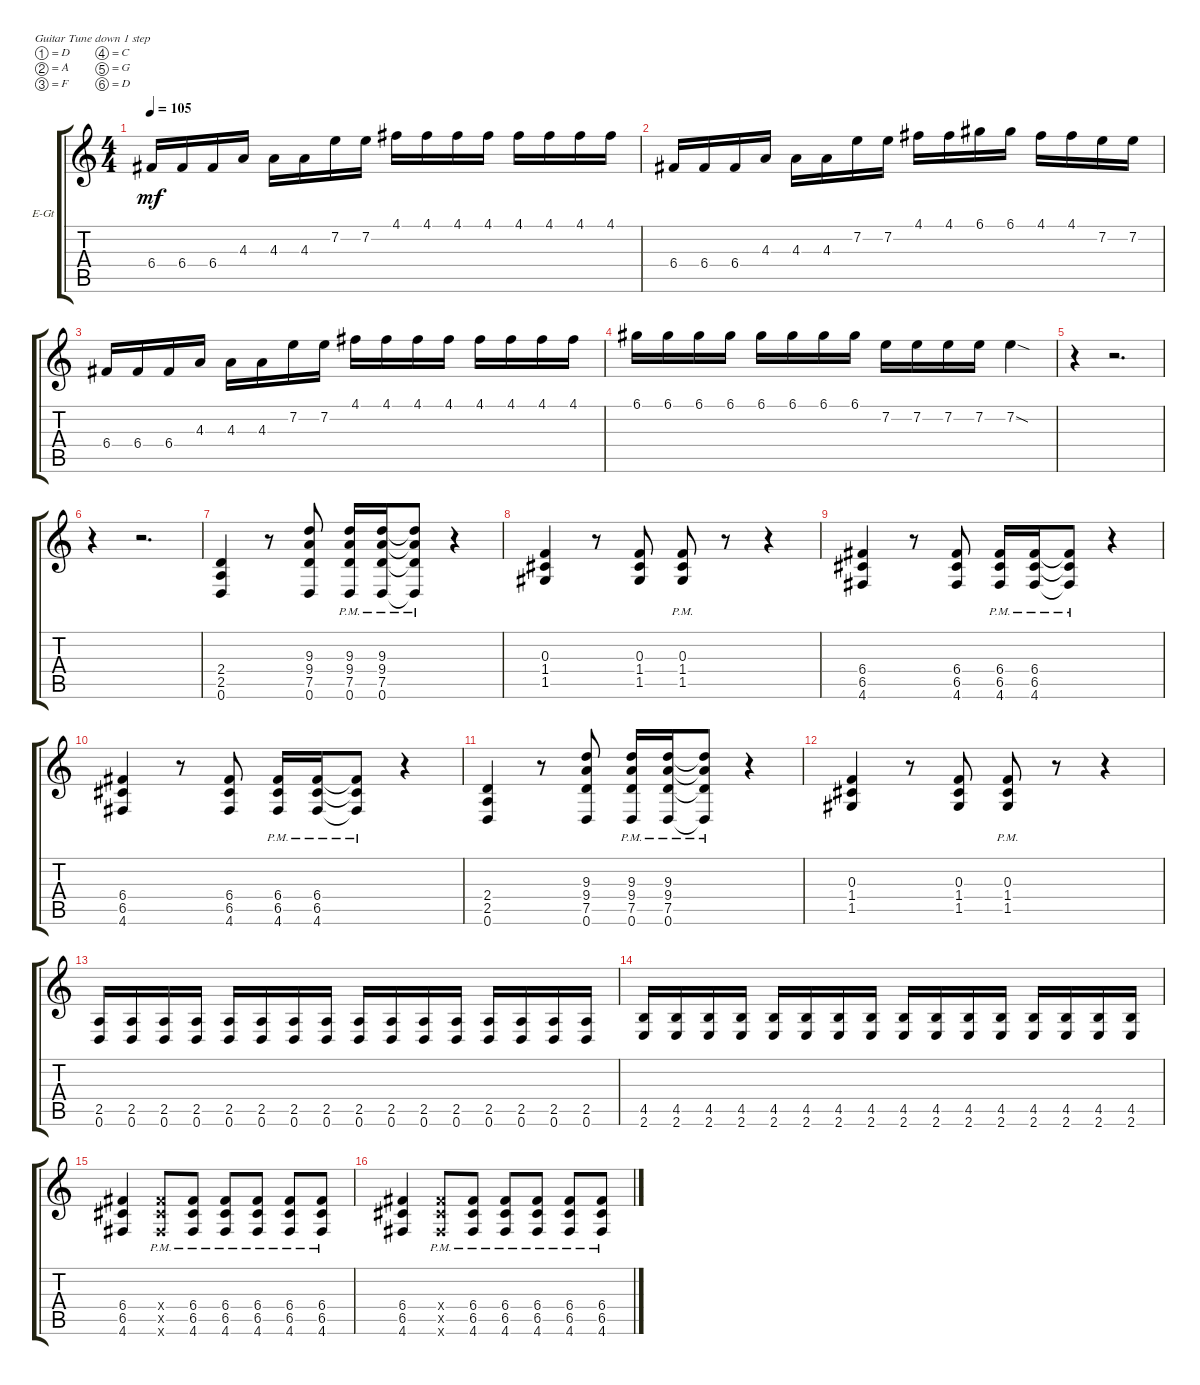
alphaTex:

\bracketExtendMode groupsimilarinstruments
\firstSystemTrackNameOrientation horizontal
\otherSystemsTrackNameOrientation horizontal
\track ("Electric Guitar" "E-Gt") {instrument distortionguitar}
\staff {score tabs}
\tuning (D4 A3 F3 C3 G2 D2)
\ts (4 4)
\tempo 105
\clef g2
\ks c
6.4.16{dy mf} 6.4.16 6.4.16 4.3.16 4.3.16 4.3.16 7.2.16 7.2.16 4.1.16 4.1.16 4.1.16 4.1.16 4.1.16 4.1.16 4.1.16 4.1.16 |
6.4.16 6.4.16 6.4.16 4.3.16 4.3.16 4.3.16 7.2.16 7.2.16 4.1.16 4.1.16 6.1.16 6.1.16 4.1.16 4.1.16 7.2.16 7.2.16 |
6.4.16 6.4.16 6.4.16 4.3.16 4.3.16 4.3.16 7.2.16 7.2.16 4.1.16 4.1.16 4.1.16 4.1.16 4.1.16 4.1.16 4.1.16 4.1.16 |
6.1.16 6.1.16 6.1.16 6.1.16 6.1.16 6.1.16 6.1.16 6.1.16 7.2.16 7.2.16 7.2.16 7.2.16 7.2{sod}.4 |
r.4 r.2{d} |
r.4 r.2{d} |
(2.4 2.5 0.6).4 r.8 (9.3 9.4 7.5 0.6).8 (9.3 9.4{pm} 7.5{pm} 0.6{pm}).16 (9.3 9.4{pm} 7.5{pm} 0.6{pm}).16 (9.3{t} 9.4{pm t} 7.5{pm t} 0.6{pm t}).8 r.4 |
(0.3 1.4 1.5).4 r.8 (0.3 1.4 1.5).8 (0.3 1.4{pm} 1.5{pm}).8 r.8 r.4 |
(6.4 6.5 4.6).4 r.8 (6.4 6.5 4.6).8 (6.4{pm} 6.5{pm} 4.6{pm}).16 (6.4{pm} 6.5{pm} 4.6{pm}).16 (6.4{pm t} 6.5{pm t} 4.6{pm t}).8 r.4 |
(6.4 6.5 4.6).4 r.8 (6.4 6.5 4.6).8 (6.4{pm} 6.5{pm} 4.6{pm}).16 (6.4{pm} 6.5{pm} 4.6{pm}).16 (6.4{pm t} 6.5{pm t} 4.6{pm t}).8 r.4 |
(2.4 2.5 0.6).4 r.8 (9.3 9.4 7.5 0.6).8 (9.3 9.4{pm} 7.5{pm} 0.6{pm}).16 (9.3 9.4{pm} 7.5{pm} 0.6{pm}).16 (9.3{t} 9.4{pm t} 7.5{pm t} 0.6{pm t}).8 r.4 |
(0.3 1.4 1.5).4 r.8 (0.3 1.4 1.5).8 (0.3 1.4{pm} 1.5{pm}).8 r.8 r.4 |
(2.5 0.6).16 (2.5 0.6).16 (2.5 0.6).16 (2.5 0.6).16 (2.5 0.6).16 (2.5 0.6).16 (2.5 0.6).16 (2.5 0.6).16 (2.5 0.6).16 (2.5 0.6).16 (2.5 0.6).16 (2.5 0.6).16 (2.5 0.6).16 (2.5 0.6).16 (2.5 0.6).16 (2.5 0.6).16 |
(4.5 2.6).16 (4.5 2.6).16 (4.5 2.6).16 (4.5 2.6).16 (4.5 2.6).16 (4.5 2.6).16 (4.5 2.6).16 (4.5 2.6).16 (4.5 2.6).16 (4.5 2.6).16 (4.5 2.6).16 (4.5 2.6).16 (4.5 2.6).16 (4.5 2.6).16 (4.5 2.6).16 (4.5 2.6).16 |
(6.4 6.5 4.6).4 (6.4{x} 6.5{pm x} 4.6{x}).8 (6.4{pm} 6.5{pm} 4.6{pm}).8 (6.4{pm} 6.5{pm} 4.6{pm}).8 (6.4{pm} 6.5{pm} 4.6{pm}).8 (6.4{pm} 6.5{pm} 4.6{pm}).8 (6.4{pm} 6.5{pm} 4.6{pm}).8 |
(6.4 6.5 4.6).4 (6.4{x} 6.5{pm x} 4.6{x}).8 (6.4{pm} 6.5{pm} 4.6{pm}).8 (6.4{pm} 6.5{pm} 4.6{pm}).8 (6.4{pm} 6.5{pm} 4.6{pm}).8 (6.4{pm} 6.5{pm} 4.6{pm}).8 (6.4{pm} 6.5{pm} 4.6{pm}).8
